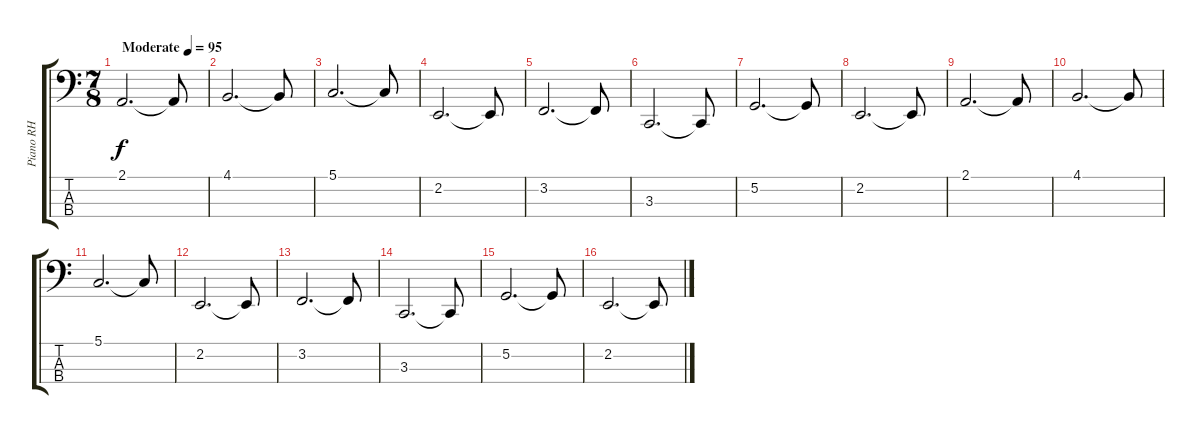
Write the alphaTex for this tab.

\track ("Piano RH" "Piano RH") {instrument acousticgrandpiano}
\staff {score tabs}
\tuning (G2 D2 A1 E1) {hide}
\ts (7 8)
\tempo (95 "Moderate")
\clef f4
\ks c
2.1.2{d dy f instrument acousticgrandpiano} 2.1{t}.8 |
4.1.2{d} 4.1{t}.8 |
5.1.2{d} 5.1{t}.8 |
2.2.2{d} 2.2{t}.8 |
3.2.2{d} 3.2{t}.8 |
3.3.2{d} 3.3{t}.8 |
5.2.2{d} 5.2{t}.8 |
2.2.2{d} 2.2{t}.8 |
2.1.2{d} 2.1{t}.8 |
4.1.2{d} 4.1{t}.8 |
5.1.2{d} 5.1{t}.8 |
2.2.2{d} 2.2{t}.8 |
3.2.2{d} 3.2{t}.8 |
3.3.2{d} 3.3{t}.8 |
5.2.2{d} 5.2{t}.8 |
2.2.2{d} 2.2{t}.8
